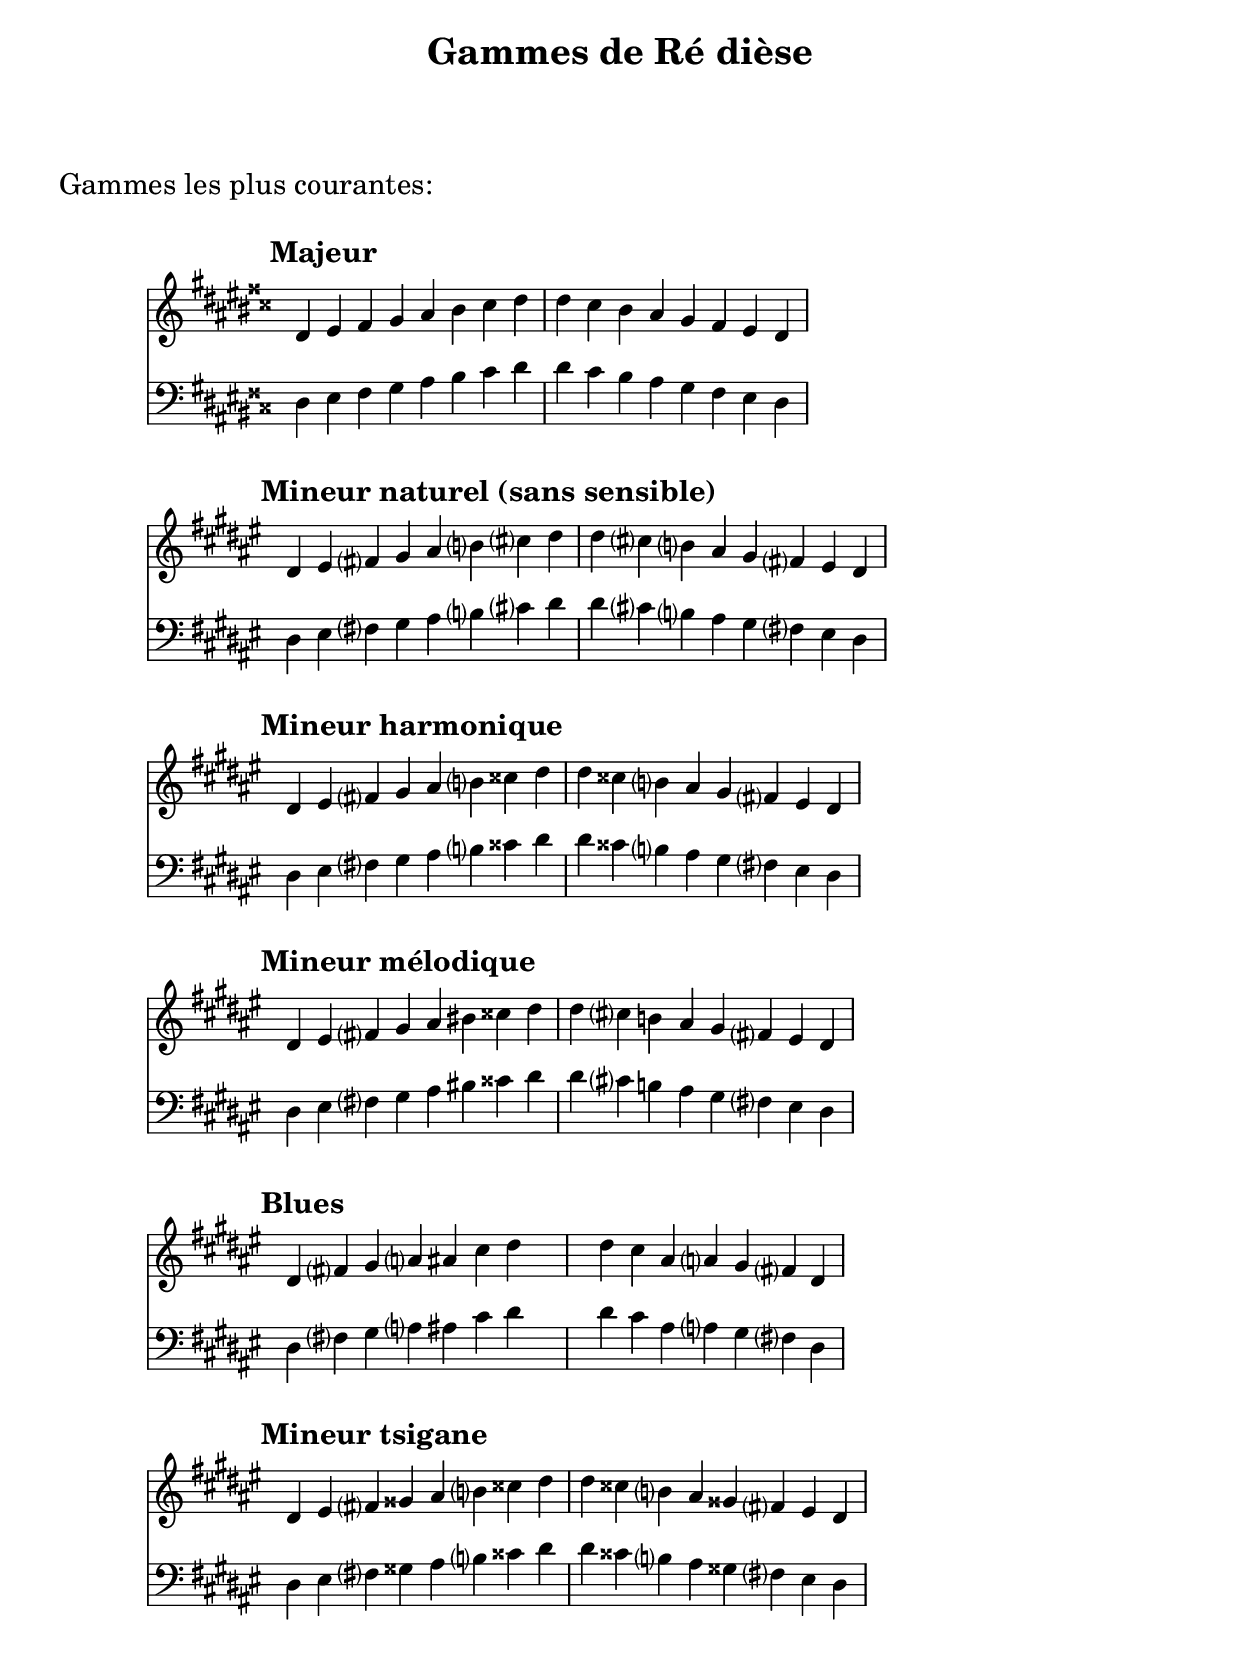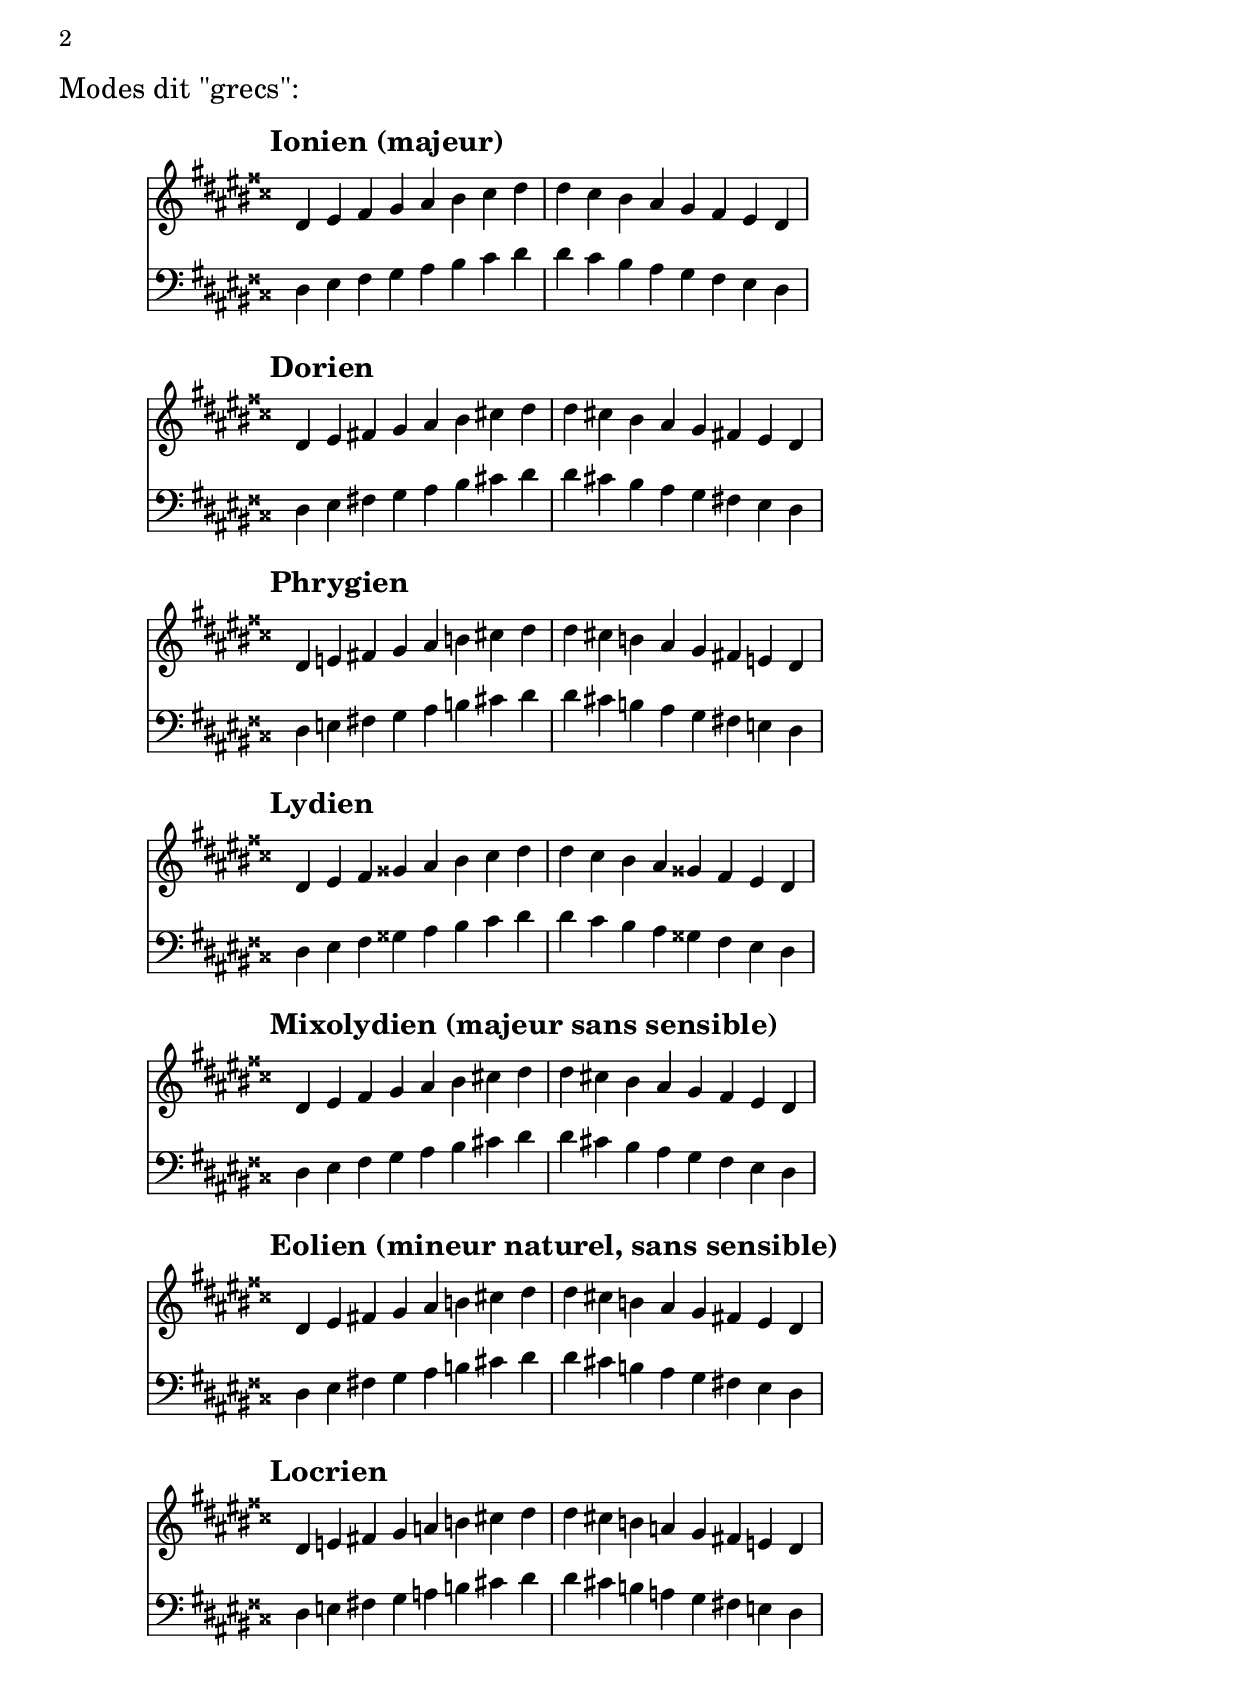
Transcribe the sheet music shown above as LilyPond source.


% -------------------------------------------------------------------------

\include "../CommonSettings.ly"


% -------------------------------------------------------------------------

\markup \vspace #2

\markup {\huge "Gammes les plus courantes:"}

\markup \vspace #1


% -------------------------------------------------------------------------
% Some usual scales
% -------------------------------------------------------------------------


disMajor = {
<<
  \new Staff {
    \clef treble
    \key dis \major
    \myStaffAndTimeSettings
    \myTempoMark #2.0 #"Majeur"
    \transpose c dis 
    \relative c' {
      \CMajorScale
    }
  }

  \new Staff {
    \clef bass
    \key dis \major
    \myStaffAndTimeSettings
    \transpose c dis 
    \relative c {
      \CMajorScale
    }
  }
>>
}


% -------------------------------------------------------------------------

disNaturalMinor = {
<<
  \new Staff {
    \clef treble
    \key dis \minor
    \myStaffAndTimeSettings
    \myTempoMark #2.0 #"Mineur naturel (sans sensible)"
    \transpose c dis 
    \relative c' {
      \CNaturalMinorScale
    }
  }

  \new Staff {
    \clef bass
    \key dis \minor
    \myStaffAndTimeSettings
    \transpose c dis 
    \relative c {
      \CNaturalMinorScale
    }
  }
>>
}


% -------------------------------------------------------------------------

disHarmonicMinor = {
<<
  \new Staff {
    \clef treble
    \key dis \minor
    \myStaffAndTimeSettings
    \myTempoMark #2.0 #"Mineur harmonique"
    \transpose c dis 
    \relative c' {
      \CHarmonicMinorScale
    }
  }

  \new Staff {
    \clef bass
    \key dis \minor
    \myStaffAndTimeSettings
    \transpose c dis 
    \relative c {
      \CHarmonicMinorScale
    }
  }
>>
}


% -------------------------------------------------------------------------

disMelodicMinor = {
<<
  \new Staff {
    \clef treble
    \key dis \minor
    \myStaffAndTimeSettings
    \myTempoMark #2.0 #"Mineur mélodique"
    \transpose c dis 
    \relative c' {
      \CMelodicMinorScale
    }
  }

  \new Staff {
    \clef bass
    \key dis \minor
    \myStaffAndTimeSettings
    \transpose c dis 
    \relative c {
      \CMelodicMinorScale
    }
  }
>>
}


% -------------------------------------------------------------------------

disDorianMinor = {
<<
  \new Staff {
    \clef treble
    \key dis \minor
    \myStaffAndTimeSettings
    \myTempoMark #2.0 #"Mineur dorien"
    \transpose c dis 
    \relative c' {
      \CDorianMinorScale
    }
  }

  \new Staff {
    \clef bass
    \key dis \minor
    \myStaffAndTimeSettings
    \transpose c dis 
    \relative c {
      \CDorianMinorScale
    }
  }
>>
}


% -------------------------------------------------------------------------

disPhrygianMinor = {
<<
  \new Staff {
    \clef treble
    \key dis \minor
    \myStaffAndTimeSettings
    \myTempoMark #2.0 #"Mineur phrygien"
    \transpose c dis 
    \relative c' {
      \CPhrygianMinorScale
    }
  }

  \new Staff {
    \clef bass
    \key dis \minor
    \myStaffAndTimeSettings
    \transpose c dis 
    \relative c {
      \CPhrygianMinorScale
    }
  }
>>
}


% -------------------------------------------------------------------------

disBlues = {
<<
  \new Staff {
    \clef treble
    \key dis \minor
    \myStaffAndTimeSettings
    \myTempoMark #2.0 #"Blues"
    \transpose c dis 
    \relative c' {
      \CBluesScale
    }
  }

  \new Staff {
    \clef bass
    \key dis \minor
    \myStaffAndTimeSettings
    \myTempoMark #2.0 #"Blues"
    \transpose c dis 
    \relative c {
      \CBluesScale
    }
  }
>>
}


% -------------------------------------------------------------------------

disGypsyMinor = {
<<
  \new Staff {
    \clef treble
    \key dis \minor
    \myStaffAndTimeSettings
    \myTempoMark #2.0 #"Mineur tsigane"
    \transpose c dis 
    \relative c' {
      \CGypsyScale
    }
  }

  \new Staff {
    \clef bass
    \key dis \minor
    \myStaffAndTimeSettings
    \myTempoMark #2.0 #"Mineur tsigane"
    \transpose c dis 
    \relative c {
      \CGypsyScale
    }
  }
>>
}


% -------------------------------------------------------------------------
% The so-called "greek" modes, built from the white keys of the piano
% -------------------------------------------------------------------------


disIonian = {
<<
  \new Staff {
    \clef treble
    \key dis \major
    \myStaffAndTimeSettings
    \myTempoMark #2.0 #"Ionien (majeur)"
    \transpose c dis 
    \relative c' {
      \CIonianScale
    }
  }

  \new Staff {
    \clef bass
    \key dis \major
    \myStaffAndTimeSettings
    \transpose c dis 
    \relative c {
      \CIonianScale
    }
  }
>>
}


disDorian = {
<<
  \new Staff {
    \clef treble
    \key dis \major
    \myStaffAndTimeSettings
    \myTempoMark #2.0 #"Dorien"
    \transpose d dis 
    \relative c' {
      \DDorianScale
    }
  }

  \new Staff {
    \clef bass
    \key dis \major
    \myStaffAndTimeSettings
    \transpose d dis 
    \relative c {
      \DDorianScale
    }
  }
>>
}


disPhrygian = {
<<
  \new Staff {
    \clef treble
    \key dis \major
    \myStaffAndTimeSettings
    \myTempoMark #2.0 #"Phrygien"
    \transpose e dis 
    \relative c' {
      \EPhrygianScale
    }
  }

  \new Staff {
    \clef bass
    \key dis \major
    \myStaffAndTimeSettings
    \transpose e dis 
    \relative c {
      \EPhrygianScale
    }
  }
>>
}


disLydian = {
<<
  \new Staff {
    \clef treble
    \key dis \major
    \myStaffAndTimeSettings
    \myTempoMark #2.0 #"Lydien"
    \transpose f dis 
    \relative c' {
      \FLydianScale
    }
  }

  \new Staff {
    \clef bass
    \key dis \major
    \myStaffAndTimeSettings
    \transpose f dis 
    \relative c {
      \FLydianScale
    }
  }
>>
}


disMixolydian = {
<<
  \new Staff {
    \clef treble
    \key dis \major
    \myStaffAndTimeSettings
    \myTempoMark #2.0 #"Mixolydien (majeur sans sensible)"
    \transpose g, dis 
    \relative c' {
      \GMixolydianScale
    }
  }

  \new Staff {
    \clef bass
    \key dis \major
    \myStaffAndTimeSettings
    \transpose g, dis 
    \relative c {
      \GMixolydianScale
    }
  }
>>
}


disEolian = {
<<
  \new Staff {
    \clef treble
    \key dis \major
    \myStaffAndTimeSettings
    \myTempoMark #2.0 #"Eolien (mineur naturel, sans sensible)"
    \transpose a, dis 
    \relative c' {
      \AEolianScale
    }
  }

  \new Staff {
    \clef bass
    \key dis \major
    \myStaffAndTimeSettings
    \transpose a, dis 
    \relative c {
      \AEolianScale
    }
  }
>>
}


disLocrian = {
<<
  \new Staff {
    \clef treble
    \key dis \major
    \myStaffAndTimeSettings
    \myTempoMark #2.0 #"Locrien"
    \transpose b, dis 
    \relative c' {
      \BLocrianScale
    }
  }

  \new Staff {
    \clef bass
    \key dis \major
    \myStaffAndTimeSettings
    \transpose b, dis 
    \relative c {
      \BLocrianScale
    }
  }
>>
}


% -------------------------------------------------------------------------

\header{
  title = "Gammes de Ré dièse"
  subtitle = " "
}


% -------------------------------------------------------------------------

\score {
  \disMajor
}

\score {
  \disNaturalMinor
}

\score {
  \disHarmonicMinor
}

\score {
  \disMelodicMinor
}

\score {
  \disBlues
}

\score {
  \disGypsyMinor
}


% -------------------------------------------------------------------------

\markup \vspace #2

\pageBreak

\markup \vspace #0.5

\markup {\huge "Modes dit \"grecs\":"}

\markup \vspace #0.5


% -------------------------------------------------------------------------

\score {
  \disIonian
}

\score {
  \disDorian
}

\score {
  \disPhrygian
}

\score {
  \disLydian
}

\score {
  \disMixolydian
}

\score {
  \disEolian
}

\score {
  \disLocrian
}


% -------------------------------------------------------------------------


\markup \vspace #1
\markup {J. Menu - Crissier, le 18/08/2013}
